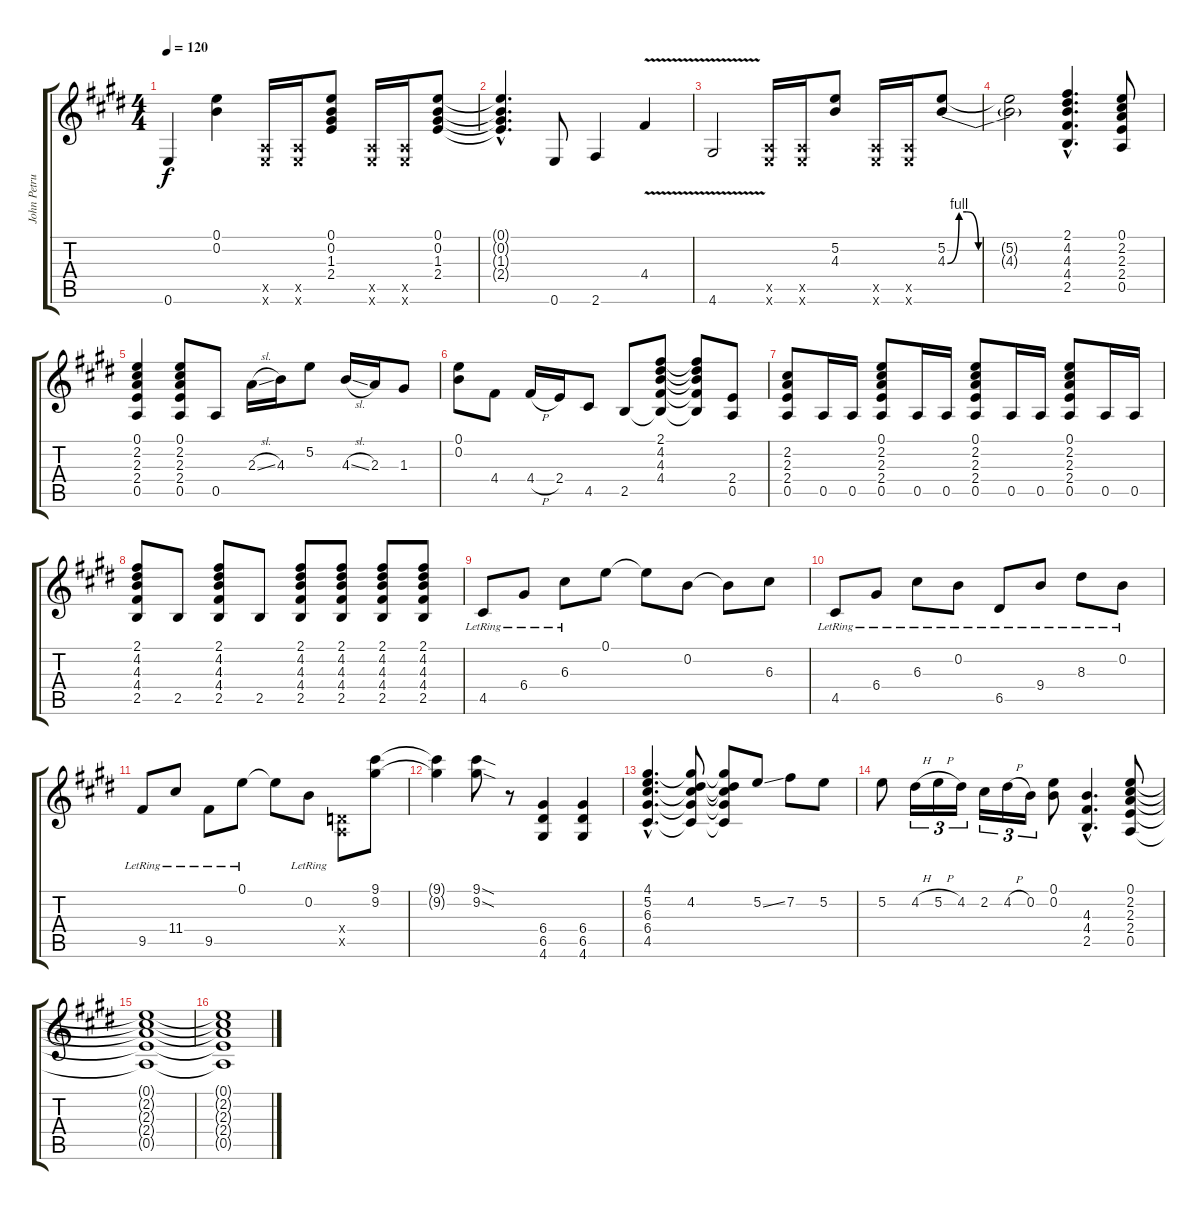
\track ("John Petrucci Rythm/Fill Guitar" "John Petru") {instrument distortionguitar}
\staff {score tabs}
\tuning (E4 B3 G3 D3 A2 E2) {hide}
\ts (4 4)
\tempo 120
\clef g2
\ks e
0.6.4{dy f} (0.1 0.2).4 (0.5{x} 0.6{x}).16 (0.5{x} 0.6{x}).16 (0.1 0.2 1.3 2.4).8 (0.5{x} 0.6{x}).16 (0.5{x} 0.6{x}).16 (0.1 0.2 1.3 2.4).8 |
(0.1{hac t} 0.2{hac t} 1.3{hac t} 2.4{hac t}).4{d} 0.6.8 2.6.4 4.4{v}.4 |
4.6{v}.2 (0.5{x} 0.6{x}).16 (0.5{x} 0.6{x}).16 (5.2 4.3).8 (0.5{x} 0.6{x}).16 (0.5{x} 0.6{x}).16 (5.2 4.3{be (custom 0 0 6 4 10 4 16 0 29 0 45 0 60 0)}).8 |
(5.2{t} 4.3{t}).2 (2.1{hac} 4.2{hac} 4.3{hac} 4.4{hac} 2.5{hac}).4{d} (0.1 2.2 2.3 2.4 0.5).8 |
(0.1 2.2 2.3 2.4 0.5).4 (0.1 2.2 2.3 2.4 0.5).8 0.5.8 2.3{sl}.16 4.3.16 5.2.8 4.3{sl}.16 2.3.16 1.3.8 |
(0.1 0.2).8 4.4.8 4.4{h}.16 2.4.16 4.5.8 2.5.8 (2.1 4.2 4.3 4.4 2.5{t}).8 (2.1{t} 4.2{t} 4.3{t} 4.4{t} 2.5{t}).8 (2.4 0.5).8 |
(2.2 2.3 2.4 0.5).8 0.5.16 0.5.16 (0.1 2.2 2.3 2.4 0.5).8 0.5.16 0.5.16 (0.1 2.2 2.3 2.4 0.5).8 0.5.16 0.5.16 (0.1 2.2 2.3 2.4 0.5).8 0.5.16 0.5.16 |
(2.1 4.2 4.3 4.4 2.5).8 2.5.8 (2.1 4.2 4.3 4.4 2.5).8 2.5.8 (2.1 4.2 4.3 4.4 2.5).8 (2.1 4.2 4.3 4.4 2.5).8 (2.1 4.2 4.3 4.4 2.5).8 (2.1 4.2 4.3 4.4 2.5).8 |
\section ("" "")
4.5{lr}.8 6.4{lr}.8 6.3{lr}.8 0.1.8 0.1{t}.8 0.2.8 0.2{t}.8 6.3.8 |
4.5{lr}.8 6.4{lr}.8 6.3{lr}.8 0.2{lr}.8 6.5{lr}.8 9.4{lr}.8 8.3{lr}.8 0.2{lr}.8 |
9.5{lr}.8 11.4{lr}.8 9.5{lr}.8 0.1{lr}.8 0.1{t}.8 0.2{lr}.8 (0.4{x} 0.5{x}).8 (9.1 9.2).8 |
(9.1{t} 9.2{t}).4 (9.1{sod} 9.2{sod}).8 r.8 (6.4 6.5 4.6).4 (6.4 6.5 4.6).4 |
(4.1{hac} 5.2{hac} 6.3{hac} 6.4{hac} 4.5{hac}).4{d} (4.1{t} 4.2 6.3{t} 6.4{t} 4.5{t}).8 (4.1{t} 4.2{t} 6.3{t} 6.4{t} 4.5{t}).8 5.2{ss}.8 7.2.8 5.2.8 |
5.2.8 4.2{h}.16{tu (3 2)} 5.2{h}.16{tu (3 2)} 4.2.16{tu (3 2)} 2.2.16{tu (3 2)} 4.2{h}.16{tu (3 2)} 0.2.16{tu (3 2)} (0.1 0.2).8 (4.3{hac} 4.4{hac} 2.5{hac}).4{d} (0.1 2.2 2.3 2.4 0.5).8 |
(0.1{t} 2.2{t} 2.3{t} 2.4{t} 0.5{t}).1 |
(0.1{t} 2.2{t} 2.3{t} 2.4{t} 0.5{t}).1
